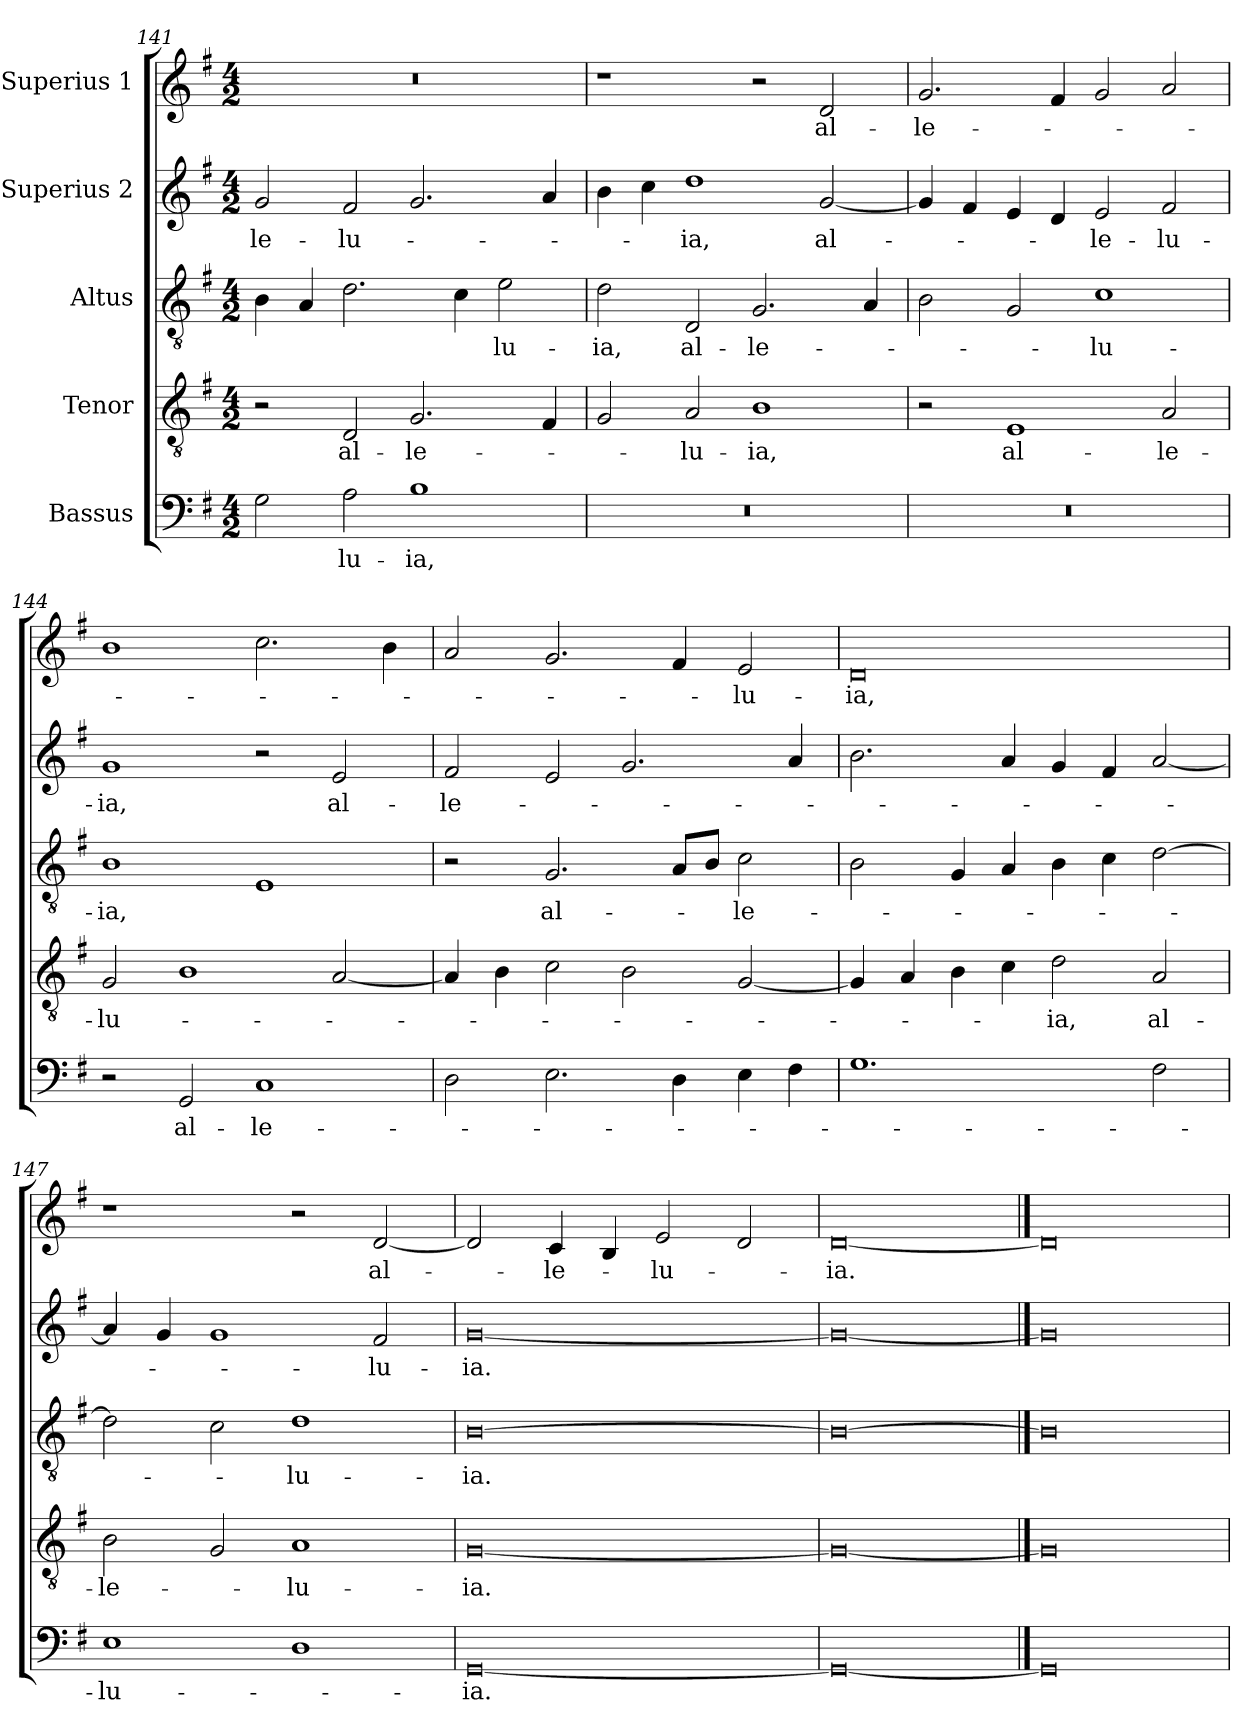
**kern	**text	**kern	**text	**kern	**text	**kern	**text	**kern	**text
*part5	*part5	*part4	*part4	*part3	*part3	*part2	*part2	*part1	*part1
*staff5	*staff5	*staff4	*staff4	*staff3	*staff3	*staff2	*staff2	*staff1	*staff1
*I"Bassus	*	*I"Tenor	*	*I"Altus	*	*I"Superius 2	*	*I"Superius 1	*
*clefF4	*	*clefGv2	*	*clefGv2	*	*clefG2	*	*clefG2	*
*k[f#]	*	*k[f#]	*	*k[f#]	*	*k[f#]	*	*k[f#]	*
*M4/2	*	*M4/2	*	*M4/2	*	*M4/2	*	*M4/2	*
=141	=141	=141	=141	=141	=141	=141	=141	=141	=141
2G\	.	2r	.	4B\	.	2g/	-le-	0r	.
.	.	.	.	4A/	.	.	.	.	.
2A\	-lu-	2D/	al-	2.d\	.	2f#/	-lu-	.	.
1B\	-ia,	2.G/	-le-	.	.	2.g/	.	.	.
.	.	.	.	4c\	.	.	.	.	.
.	.	.	.	2e\	-lu-	.	.	.	.
.	.	4F#/	.	.	.	4a/	.	.	.
=142	=142	=142	=142	=142	=142	=142	=142	=142	=142
0r	.	2G/	.	2d\	-ia,	4b\	.	1r	.
.	.	.	.	.	.	4cc\	.	.	.
.	.	2A/	-lu-	2D/	al-	1dd\	-ia,	.	.
.	.	1B\	-ia,	2.G/	-le-	.	.	2r	.
.	.	.	.	.	.	[2g/	al-	2d/	al-
.	.	.	.	4A/	.	.	.	.	.
=143	=143	=143	=143	=143	=143	=143	=143	=143	=143
0r	.	2r	.	2B\	.	4g/]	.	2.g/	-le-
.	.	.	.	.	.	4f#/	.	.	.
.	.	1E/	al-	2G/	.	4e/	.	.	.
.	.	.	.	.	.	4d/	.	4f#/	.
.	.	.	.	1c\	-lu-	2e/	-le-	2g/	.
.	.	2A/	-le-	.	.	2f#/	-lu-	2a/	.
=144	=144	=144	=144	=144	=144	=144	=144	=144	=144
2r	.	2G/	-lu-	1B\	-ia,	1g/	-ia,	1b\	.
2GG/	al-	1B\	.	.	.	.	.	.	.
1C/	-le-	.	.	1E/	.	2r	.	2.cc\	.
.	.	[2A/	.	.	.	2e/	al-	.	.
.	.	.	.	.	.	.	.	4b\	.
=145	=145	=145	=145	=145	=145	=145	=145	=145	=145
2D\	.	4A/]	.	2r	.	2f#/	-le-	2a/	.
.	.	4B\	.	.	.	.	.	.	.
2.E\	.	2c\	.	2.G/	al-	2e/	.	2.g/	.
.	.	2B\	.	.	.	2.g/	.	.	.
4D\	.	.	.	8A/L	.	.	.	4f#/	.
.	.	.	.	8B/J	.	.	.	.	.
4E\	.	[2G/	.	2c\	-le-	.	.	2e/	-lu-
4F#\	.	.	.	.	.	4a/	.	.	.
=146	=146	=146	=146	=146	=146	=146	=146	=146	=146
1.G\	.	4G/]	.	2B\	.	2.b\	.	0d/	-ia,
.	.	4A/	.	.	.	.	.	.	.
.	.	4B\	.	4G/	.	.	.	.	.
.	.	4c\	.	4A/	.	4a/	.	.	.
.	.	2d\	-ia,	4B\	.	4g/	.	.	.
.	.	.	.	4c\	.	4f#/	.	.	.
2F#\	.	2A/	al-	[2d\	.	[2a/	.	.	.
=147	=147	=147	=147	=147	=147	=147	=147	=147	=147
1E\	-lu-	2B\	-le-	2d\]	.	4a/]	.	1r	.
.	.	.	.	.	.	4g/	.	.	.
.	.	2G/	.	2c\	.	1g/	.	.	.
1D\	.	1A/	-lu-	1d\	-lu-	.	.	2r	.
.	.	.	.	.	.	2f#/	-lu-	[2d/	al-
=148	=148	=148	=148	=148	=148	=148	=148	=148	=148
[0GG/	-ia.	[0G/	-ia.	[0B\	-ia.	[0g/	-ia.	2d/]	.
.	.	.	.	.	.	.	.	4c/	-le-
.	.	.	.	.	.	.	.	4B/	.
.	.	.	.	.	.	.	.	2e/	-lu-
.	.	.	.	.	.	.	.	2d/	.
=149	=149	=149	=149	=149	=149	=149	=149	=149	=149
0GG/_	.	0G/_	.	0B\_	.	0g/_	.	[0d/	-ia.
==150	==150	==150	==150	==150	==150	==150	==150	==150	==150
0GG/]	.	0G/]	.	0B\]	.	0g/]	.	0d/]	.
=	=	=	=	=	=	=	=	=	=
*-	*-	*-	*-	*-	*-	*-	*-	*-	*-
